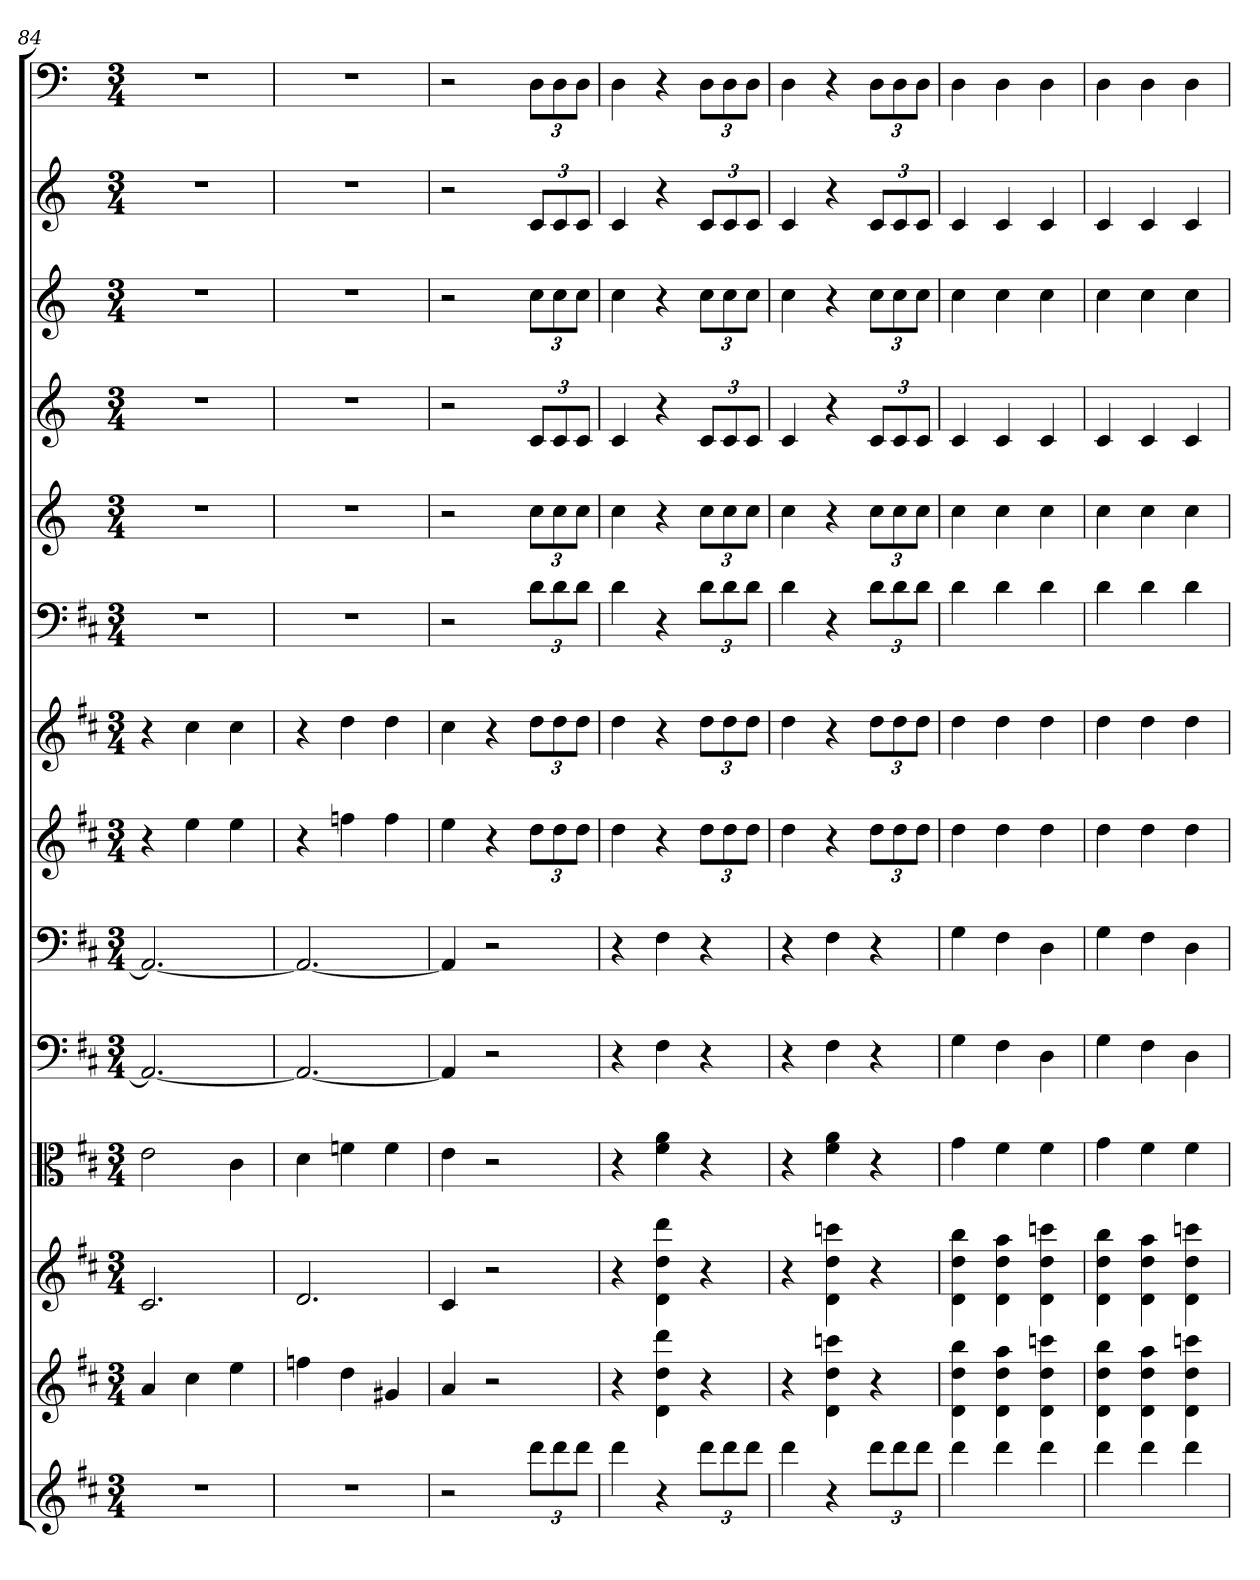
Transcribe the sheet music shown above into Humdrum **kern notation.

**kern	**kern	**kern	**kern	**kern	**kern	**kern	**kern	**kern	**kern	**kern	**kern	**kern	**kern
*part14	*part13	*part12	*part11	*part10	*part9	*part8	*part7	*part6	*part5	*part4	*part3	*part2	*part1
*staff14	*staff13	*staff12	*staff11	*staff10	*staff9	*staff8	*staff7	*staff6	*staff5	*staff4	*staff3	*staff2	*staff1
*	*	*	*clefC3	*clefF4	*clefF4	*	*	*clefF4	*	*	*	*	*clefF4
*k[f#c#]	*k[f#c#]	*k[f#c#]	*k[f#c#]	*k[f#c#]	*k[f#c#]	*k[f#c#]	*k[f#c#]	*k[f#c#]	*k[]	*k[]	*k[]	*k[]	*k[]
*M3/4	*M3/4	*M3/4	*M3/4	*M3/4	*M3/4	*M3/4	*M3/4	*M3/4	*M3/4	*M3/4	*M3/4	*M3/4	*M3/4
=84	=84	=84	=84	=84	=84	=84	=84	=84	=84	=84	=84	=84	=84
2.r	4a	2.c#	2e	2.AA_	2.AA_	4r	4r	2.r	2.r	2.r	2.r	2.r	2.r
.	4cc#	.	.	.	.	4ee	4cc#	.	.	.	.	.	.
.	4ee	.	4c#	.	.	4ee	4cc#	.	.	.	.	.	.
=85	=85	=85	=85	=85	=85	=85	=85	=85	=85	=85	=85	=85	=85
2.r	4ffn	2.d	4d	2.AA_	2.AA_	4r	4r	2.r	2.r	2.r	2.r	2.r	2.r
.	4dd	.	4fn	.	.	4ffn	4dd	.	.	.	.	.	.
.	4g#X	.	4f	.	.	4ff	4dd	.	.	.	.	.	.
=86	=86	=86	=86	=86	=86	=86	=86	=86	=86	=86	=86	=86	=86
2r	4a	4c#	4e	4AA]	4AA]	4ee	4cc#	2r	2r	2r	2r	2r	2r
.	2r	2r	2r	2r	2r	4r	4r	.	.	.	.	.	.
12dddL	.	.	.	.	.	12ddL	12ddL	12d\L	12ccL	12cL	12ccL	12cL	12D\L
12ddd	.	.	.	.	.	12dd	12dd	12d\	12cc	12c	12cc	12c	12D\
12dddJ	.	.	.	.	.	12ddJ	12ddJ	12d\J	12ccJ	12cJ	12ccJ	12cJ	12D\J
=87	=87	=87	=87	=87	=87	=87	=87	=87	=87	=87	=87	=87	=87
4ddd	4r	4r	4r	4r	4r	4dd	4dd	4d	4cc	4c	4cc	4c	4D
4r	4d 4dd 4ddd	4d 4dd 4ddd	4f# 4a	4F#	4F#	4r	4r	4r	4r	4r	4r	4r	4r
12dddL	4r	4r	4r	4r	4r	12ddL	12ddL	12d\L	12ccL	12cL	12ccL	12cL	12D\L
12ddd	.	.	.	.	.	12dd	12dd	12d\	12cc	12c	12cc	12c	12D\
12dddJ	.	.	.	.	.	12ddJ	12ddJ	12d\J	12ccJ	12cJ	12ccJ	12cJ	12D\J
=88	=88	=88	=88	=88	=88	=88	=88	=88	=88	=88	=88	=88	=88
4ddd	4r	4r	4r	4r	4r	4dd	4dd	4d	4cc	4c	4cc	4c	4D
4r	4d 4dd 4cccn	4d 4dd 4cccn	4f# 4a	4F#	4F#	4r	4r	4r	4r	4r	4r	4r	4r
12dddL	4r	4r	4r	4r	4r	12ddL	12ddL	12d\L	12ccL	12cL	12ccL	12cL	12D\L
12ddd	.	.	.	.	.	12dd	12dd	12d\	12cc	12c	12cc	12c	12D\
12dddJ	.	.	.	.	.	12ddJ	12ddJ	12d\J	12ccJ	12cJ	12ccJ	12cJ	12D\J
=89	=89	=89	=89	=89	=89	=89	=89	=89	=89	=89	=89	=89	=89
4ddd	4d 4dd 4bb	4d 4dd 4bb	4g	4G	4G	4dd	4dd	4d	4cc	4c	4cc	4c	4D
4ddd	4d 4dd 4aa	4d 4dd 4aa	4f#	4F#	4F#	4dd	4dd	4d	4cc	4c	4cc	4c	4D
4ddd	4d 4dd 4cccn	4d 4dd 4cccn	4f#	4D	4D	4dd	4dd	4d	4cc	4c	4cc	4c	4D
=90	=90	=90	=90	=90	=90	=90	=90	=90	=90	=90	=90	=90	=90
4ddd	4d 4dd 4bb	4d 4dd 4bb	4g	4G	4G	4dd	4dd	4d	4cc	4c	4cc	4c	4D
4ddd	4d 4dd 4aa	4d 4dd 4aa	4f#	4F#	4F#	4dd	4dd	4d	4cc	4c	4cc	4c	4D
4ddd	4d 4dd 4cccn	4d 4dd 4cccn	4f#	4D	4D	4dd	4dd	4d	4cc	4c	4cc	4c	4D
=	=	=	=	=	=	=	=	=	=	=	=	=	=
*-	*-	*-	*-	*-	*-	*-	*-	*-	*-	*-	*-	*-	*-
